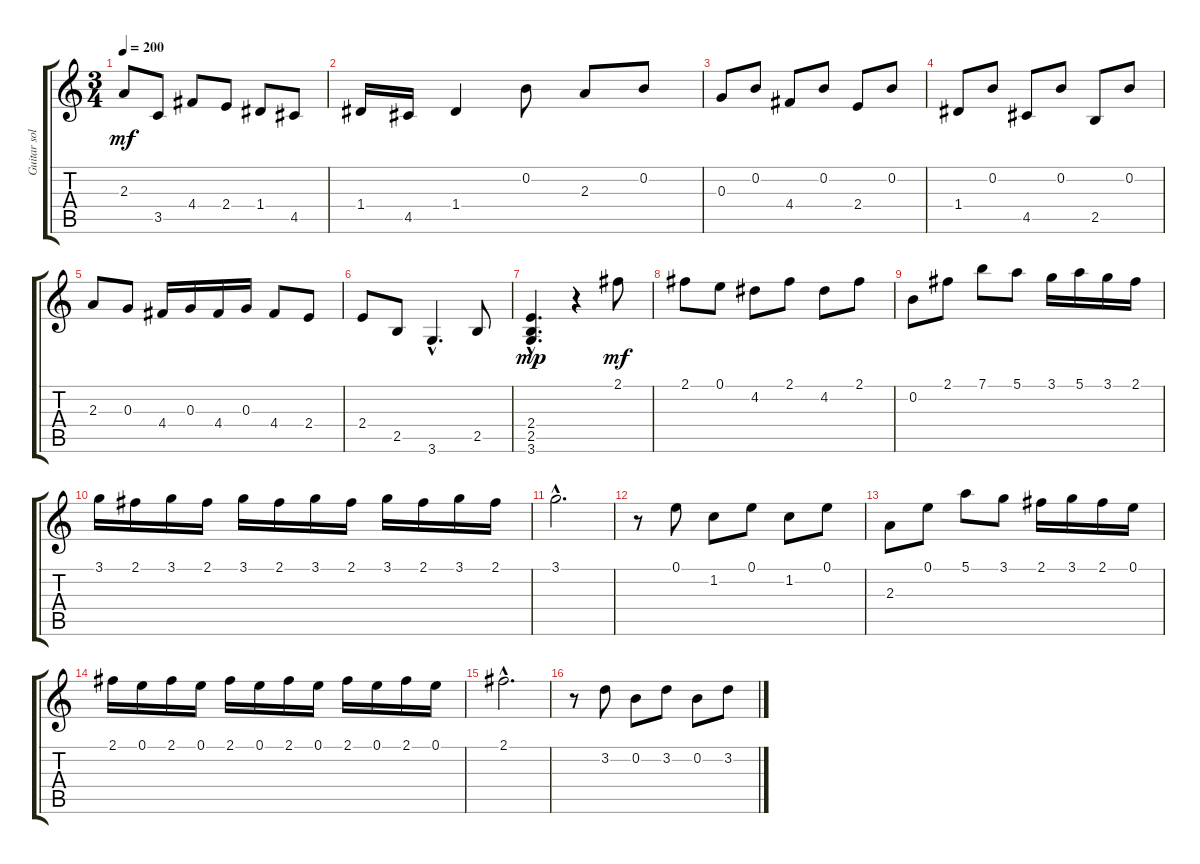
\track ("Guitar solo" "Guitar sol") {instrument acousticguitarnylon}
\staff {score tabs}
\tuning (E4 B3 G3 D3 A2 E2) {hide}
\ts (3 4)
\tempo 200
\clef g2
\ks c
2.3.8{dy mf} 3.5.8 4.4.8 2.4.8 1.4.8 4.5.8 |
1.4.16 4.5.16 1.4.4 0.2.8 2.3.8 0.2.8 |
0.3.8 0.2.8 4.4.8 0.2.8 2.4.8 0.2.8 |
1.4.8 0.2.8 4.5.8 0.2.8 2.5.8 0.2.8 |
2.3.8 0.3.8 4.4.16 0.3.16 4.4.16 0.3.16 4.4.8 2.4.8 |
2.4.8 2.5.8 3.6{hac}.4{d} 2.5.8 |
(2.4{hac} 2.5{hac} 3.6{hac}).4{d dy mp} r.4 2.1.8{dy mf} |
2.1.8 0.1.8 4.2.8 2.1.8 4.2.8 2.1.8 |
0.2.8 2.1.8 7.1.8 5.1.8 3.1.16 5.1.16 3.1.16 2.1.16 |
3.1.16 2.1.16 3.1.16 2.1.16 3.1.16 2.1.16 3.1.16 2.1.16 3.1.16 2.1.16 3.1.16 2.1.16 |
3.1{hac}.2{d} |
r.8 0.1.8 1.2.8 0.1.8 1.2.8 0.1.8 |
2.3.8 0.1.8 5.1.8 3.1.8 2.1.16 3.1.16 2.1.16 0.1.16 |
2.1.16 0.1.16 2.1.16 0.1.16 2.1.16 0.1.16 2.1.16 0.1.16 2.1.16 0.1.16 2.1.16 0.1.16 |
2.1{hac}.2{d} |
r.8 3.2.8 0.2.8 3.2.8 0.2.8 3.2.8
